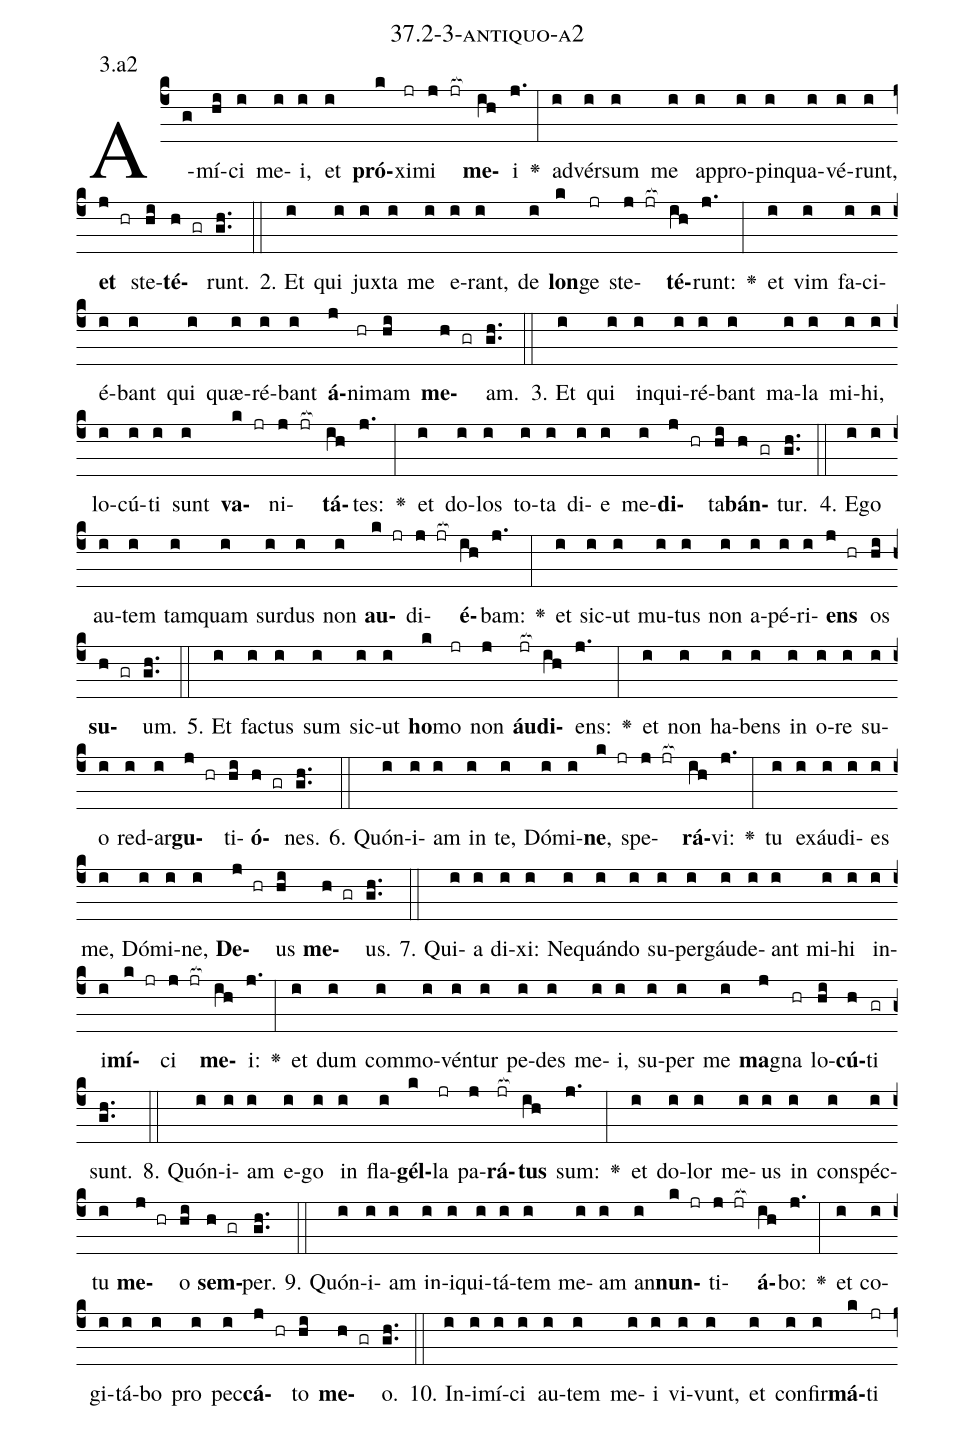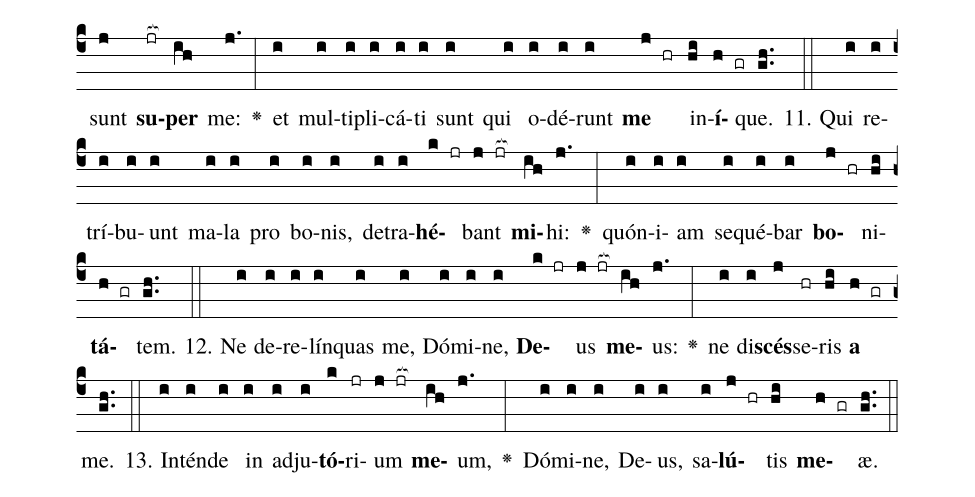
name: 37.2-3-antiquo-a2;
annotation: 3.a2;
%%
(c4)A(g)mí(hi)ci(i) me(i)i,(i) et(i) <b>pró</b>(k)xi(jr)mi(j jr[ocb:1{]) <b>me</b>(ih[ocb:0}])i(j.) <v>\greheightstar</v>(:) ad(i)vér(i)sum(i) me(i) ap(i)pro(i)pin(i)qua(i)vé(i)runt,(i) <b>et</b>(j hr) ste(hi)<b>té</b>(h gr)runt.(gh..) (::)
2. Et(i) qui(i) jux(i)ta(i) me(i) e(i)rant,(i) de(i) <b>lon</b>(k)ge(jr) ste(j jr[ocb:1{])<b>té</b>(ih[ocb:0}])runt:(j.) <v>\greheightstar</v>(:) et(i) vim(i) fa(i)ci(i)é(i)bant(i) qui(i) quæ(i)ré(i)bant(i) <b>á</b>(j)ni(hr)mam(hi) <b>me</b>(h gr)am.(gh..) (::)
3. Et(i) qui(i) in(i)qui(i)ré(i)bant(i) ma(i)la(i) mi(i)hi,(i) lo(i)cú(i)ti(i) sunt(i) <b>va</b>(k jr)ni(j jr[ocb:1{])<b>tá</b>(ih[ocb:0}])tes:(j.) <v>\greheightstar</v>(:) et(i) do(i)los(i) to(i)ta(i) di(i)e(i) me(i)<b>di</b>(j hr)ta(hi)<b>bán</b>(h gr)tur.(gh..) (::)
4. E(i)go(i) au(i)tem(i) tam(i)quam(i) sur(i)dus(i) non(i) <b>au</b>(k jr)di(j jr[ocb:1{])<b>é</b>(ih[ocb:0}])bam:(j.) <v>\greheightstar</v>(:) et(i) sic(i)ut(i) mu(i)tus(i) non(i) a(i)pé(i)ri(i)<b>ens</b>(j hr) os(hi) <b>su</b>(h gr)um.(gh..) (::)
5. Et(i) fac(i)tus(i) sum(i) sic(i)ut(i) <b>ho</b>(k)mo(jr) non(j) <b>áu</b>(jr[ocb:1{])<b>di</b>(ih[ocb:0}])ens:(j.) <v>\greheightstar</v>(:) et(i) non(i) ha(i)bens(i) in(i) o(i)re(i) su(i)o(i) red(i)ar(i)<b>gu</b>(j hr)ti(hi)<b>ó</b>(h gr)nes.(gh..) (::)
6. Quón(i)i(i)am(i) in(i) te,(i) Dó(i)mi(i)<b>ne</b>,(k jr) spe(j jr[ocb:1{])<b>rá</b>(ih[ocb:0}])vi:(j.) <v>\greheightstar</v>(:) tu(i) ex(i)áu(i)di(i)es(i) me,(i) Dó(i)mi(i)ne,(i) <b>De</b>(j hr)us(hi) <b>me</b>(h gr)us.(gh..) (::)
7. Qui(i)a(i) di(i)xi:(i) Ne(i)quán(i)do(i) su(i)per(i)gáu(i)de(i)ant(i) mi(i)hi(i) in(i)i(i)<b>mí</b>(k jr)ci(j jr[ocb:1{]) <b>me</b>(ih[ocb:0}])i:(j.) <v>\greheightstar</v>(:) et(i) dum(i) com(i)mo(i)vén(i)tur(i) pe(i)des(i) me(i)i,(i) su(i)per(i) me(i) <b>ma</b>(j)gna(hr) lo(hi)<b>cú</b>(h)ti(gr) sunt.(gh..) (::)
8. Quón(i)i(i)am(i) e(i)go(i) in(i) fla(i)<b>gél</b>(k)la(jr) pa(j)<b>rá</b>(jr[ocb:1{])<b>tus</b>(ih[ocb:0}]) sum:(j.) <v>\greheightstar</v>(:) et(i) do(i)lor(i) me(i)us(i) in(i) con(i)spéc(i)tu(i) <b>me</b>(j hr)o(hi) <b>sem</b>(h gr)per.(gh..) (::)
9. Quón(i)i(i)am(i) in(i)i(i)qui(i)tá(i)tem(i) me(i)am(i) an(i)<b>nun</b>(k jr)ti(j jr[ocb:1{])<b>á</b>(ih[ocb:0}])bo:(j.) <v>\greheightstar</v>(:) et(i) co(i)gi(i)tá(i)bo(i) pro(i) pec(i)<b>cá</b>(j hr)to(hi) <b>me</b>(h gr)o.(gh..) (::)
10. In(i)i(i)mí(i)ci(i) au(i)tem(i) me(i)i(i) vi(i)vunt,(i) et(i) con(i)fir(i)<b>má</b>(k)ti(jr) sunt(j) <b>su</b>(jr[ocb:1{])<b>per</b>(ih[ocb:0}]) me:(j.) <v>\greheightstar</v>(:) et(i) mul(i)ti(i)pli(i)cá(i)ti(i) sunt(i) qui(i) o(i)dé(i)runt(i) <b>me</b>(j hr) in(hi)<b>í</b>(h gr)que.(gh..) (::)
11. Qui(i) re(i)trí(i)bu(i)unt(i) ma(i)la(i) pro(i) bo(i)nis,(i) de(i)tra(i)<b>hé</b>(k jr)bant(j jr[ocb:1{]) <b>mi</b>(ih[ocb:0}])hi:(j.) <v>\greheightstar</v>(:) quón(i)i(i)am(i) se(i)qué(i)bar(i) <b>bo</b>(j hr)ni(hi)<b>tá</b>(h gr)tem.(gh..) (::)
12. Ne(i) de(i)re(i)lín(i)quas(i) me,(i) Dó(i)mi(i)ne,(i) <b>De</b>(k jr)us(j jr[ocb:1{]) <b>me</b>(ih[ocb:0}])us:(j.) <v>\greheightstar</v>(:) ne(i) di(i)<b>scés</b>(j)se(hr)ris(hi) <b>a</b>(h gr) me.(gh..) (::)
13. In(i)tén(i)de(i) in(i) ad(i)ju(i)<b>tó</b>(k)ri(jr)um(j jr[ocb:1{]) <b>me</b>(ih[ocb:0}])um,(j.) <v>\greheightstar</v>(:) Dó(i)mi(i)ne,(i) De(i)us,(i) sa(i)<b>lú</b>(j hr)tis(hi) <b>me</b>(h gr)æ.(gh..) (::)
